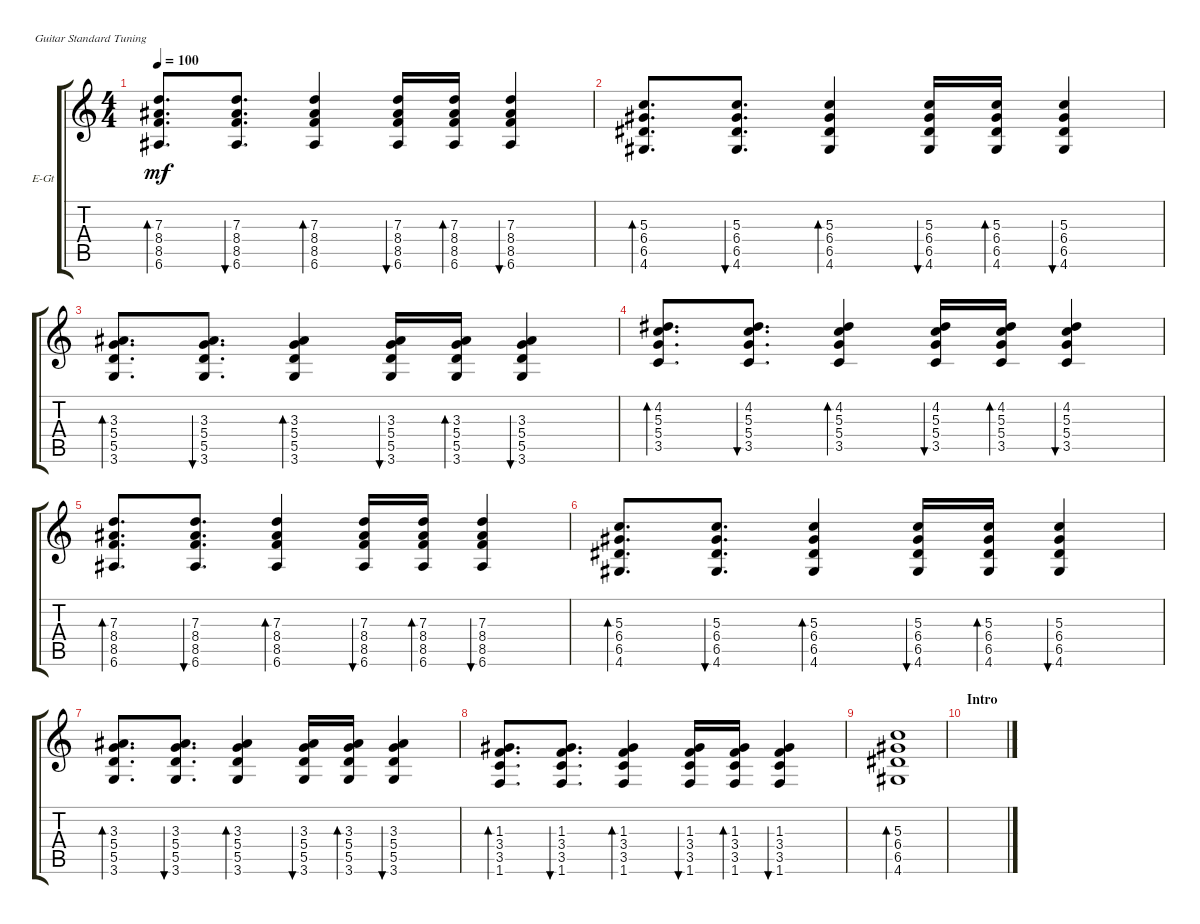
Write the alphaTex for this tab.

\defaultSystemsLayout 4
\bracketExtendMode groupsimilarinstruments
\firstSystemTrackNameOrientation horizontal
\otherSystemsTrackNameOrientation horizontal
\track ("Bellamy Rhythm Guitar" "E-Gt") {instrument electricguitarclean}
\staff {score tabs}
\tuning (E4 B3 G3 D3 A2 E2)
\ts (4 4)
\tempo 100
\clef g2
\ks c
(6.6 8.5 8.4 7.3).8{d bd 30 dy mf} (6.6 8.5 8.4 7.3).8{d bu 30} (6.6 8.5 8.4 7.3).4{bd 30} (6.6 8.5 8.4 7.3).16{bu 30} (6.6 8.5 8.4 7.3).16{bd 30} (6.6 8.5 8.4 7.3).4{bu 30} |
(4.6 6.5 6.4 5.3).8{d bd 30} (4.6 6.5 6.4 5.3).8{d bu 30} (4.6 6.5 6.4 5.3).4{bd 30} (4.6 6.5 6.4 5.3).16{bu 30} (4.6 6.5 6.4 5.3).16{bd 30} (4.6 6.5 6.4 5.3).4{bu 30} |
(3.6 5.5 5.4 3.3).8{d bd 30} (3.6 5.5 5.4 3.3).8{d bu 30} (3.6 5.5 5.4 3.3).4{bd 30} (3.6 5.5 5.4 3.3).16{bu 30} (3.6 5.5 5.4 3.3).16{bd 30} (3.6 5.5 5.4 3.3).4{bu 30} |
(3.5 5.4 5.3 4.2).8{d bd 74} (4.2 5.3 5.4 3.5).8{d bu 30} (4.2 5.3 5.4 3.5).4{bd 30} (4.2 5.3 5.4 3.5).16{bu 30} (4.2 5.3 5.4 3.5).16{bd 30} (4.2 5.3 5.4 3.5).4{bu 30} |
(6.6 8.5 8.4 7.3).8{d bd 30} (6.6 8.5 8.4 7.3).8{d bu 30} (6.6 8.5 8.4 7.3).4{bd 30} (6.6 8.5 8.4 7.3).16{bu 30} (6.6 8.5 8.4 7.3).16{bd 30} (6.6 8.5 8.4 7.3).4{bu 30} |
(4.6 6.5 6.4 5.3).8{d bd 30} (4.6 6.5 6.4 5.3).8{d bu 30} (4.6 6.5 6.4 5.3).4{bd 30} (4.6 6.5 6.4 5.3).16{bu 30} (4.6 6.5 6.4 5.3).16{bd 30} (4.6 6.5 6.4 5.3).4{bu 30} |
(3.6 5.5 5.4 3.3).8{d bd 30} (3.6 5.5 5.4 3.3).8{d bu 30} (3.6 5.5 5.4 3.3).4{bd 30} (3.6 5.5 5.4 3.3).16{bu 30} (3.6 5.5 5.4 3.3).16{bd 30} (3.6 5.5 5.4 3.3).4{bu 30} |
(1.6 3.5 3.4 1.3).8{d bd 30} (1.6 3.5 3.4 1.3).8{d bu 30} (1.6 3.5 3.4 1.3).4{bd 30} (1.6 3.5 3.4 1.3).16{bu 30} (1.6 3.5 3.4 1.3).16{bd 30} (1.6 3.5 3.4 1.3).4{bu 30} |
(4.6 6.5 6.4 5.3).1{bd 30} |
\section ("" "Intro")
